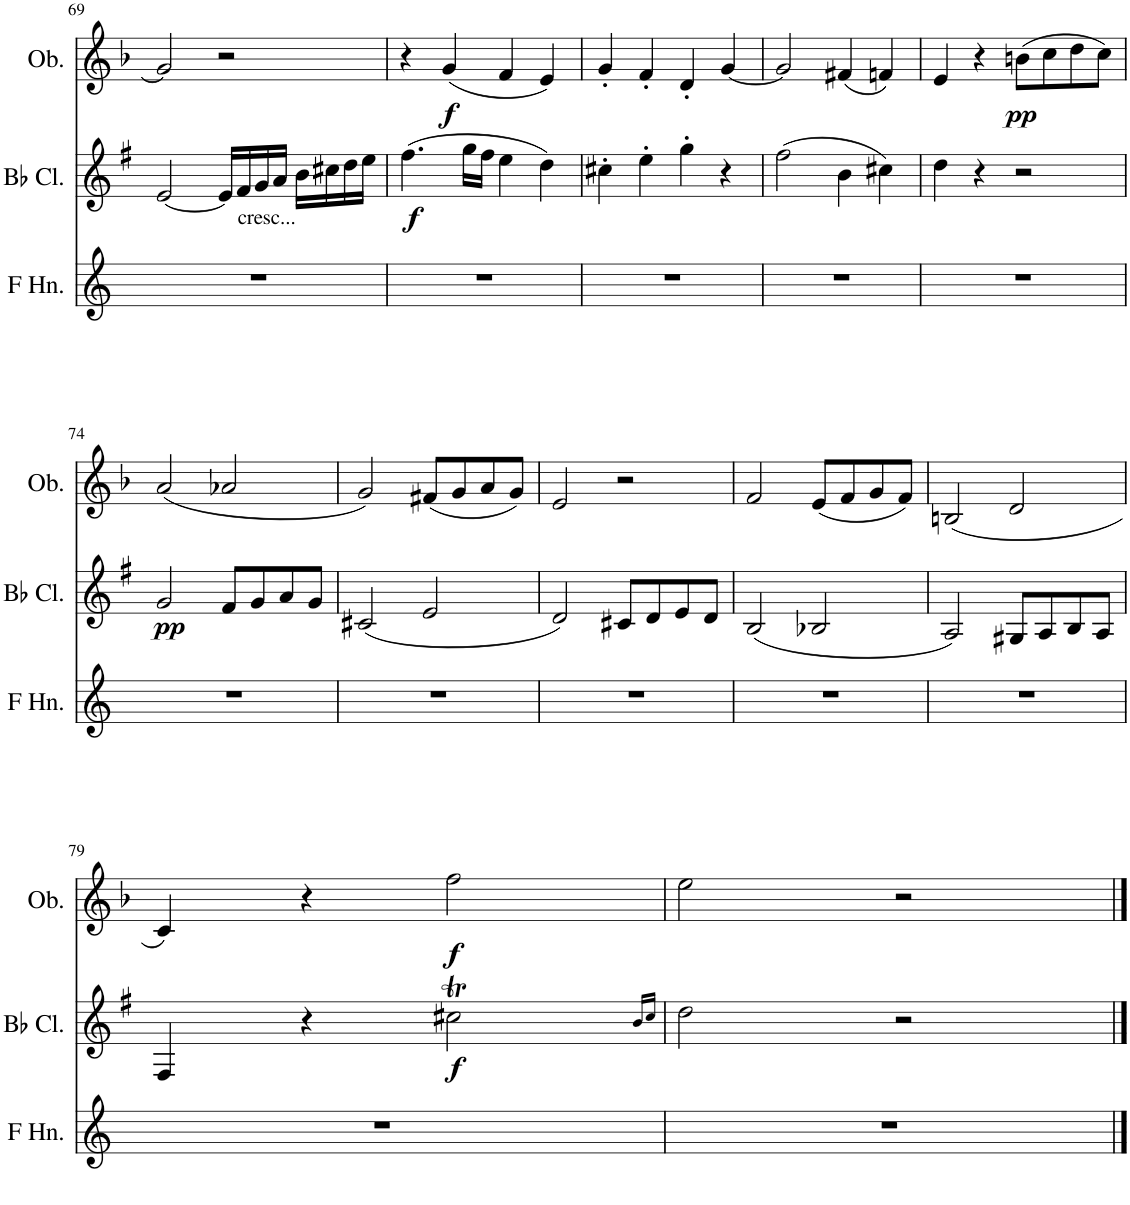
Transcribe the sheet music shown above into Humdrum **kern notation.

**kern	**kern	**dynam	**kern	**dynam
*part3	*part2	*part2	*part1	*part1
*staff3	*staff2	*staff2	*staff1	*staff1
*I"Horn in F	*I"Bb Clarinet	*	*I"Oboe	*
*	*I'Bb Cl.	*	*I'Ob.	*
!!LO:PB:g=z
*clefG2	*clefG2	*	*clefG2	*
*Trd4c7	*Trd1c2	*	*	*
*k[]	*k[f#]	*	*k[b-]	*
*M4/4	*M4/4	*	*M4/4	*
=69	=69	=69	=69	=69
1r	[2e/	.	2g/]	.
.	16e/LL]	.	2r	.
!	!LO:TX:b:t=cresc...	!	!	!
.	16f#/	.	.	.
.	16g/	.	.	.
.	16a/JJ	.	.	.
.	16b\LL	.	.	.
.	16cc#X\	.	.	.
.	16dd\	.	.	.
.	16ee\JJ	.	.	.
=70	=70	=70	=70	=70
!	!	!LO:DY:b	!	!
1r	(4.ff#\	f	4r	.
!	!	!	!	!LO:DY:b
.	.	.	(4g/	f
.	16gg\LL	.	.	.
.	16ff#\JJ	.	.	.
.	4ee\	.	4f/	.
.	4dd\)	.	4e/)	.
=71	=71	=71	=71	=71
1r	4cc#X'\	.	4g'/	.
.	4ee'\	.	4f'/	.
.	4gg'\	.	4d'/	.
.	4r	.	[4g/	.
=72	=72	=72	=72	=72
1r	(2ff#\	.	2g/]	.
.	4b\	.	(4f#X/	.
.	4cc#X\)	.	4fn/)	.
=73	=73	=73	=73	=73
1r	4dd\	.	4e/	.
.	4r	.	4r	.
!	!	!	!	!LO:DY:b
.	2r	.	(8bn\L	pp
.	.	.	8cc\	.
.	.	.	8dd\	.
.	.	.	8cc\J)	.
!!LO:LB:g=z
=74	=74	=74	=74	=74
!	!	!LO:DY:b	!	!
1r	2g/	pp	(2a/	.
.	8f#/L	.	2a-X/	.
.	8g/	.	.	.
.	8a/	.	.	.
.	8g/J	.	.	.
=75	=75	=75	=75	=75
1r	(2c#X/	.	2g/)	.
.	2e/	.	(8f#X/L	.
.	.	.	8g/	.
.	.	.	8a/	.
.	.	.	8g/J)	.
=76	=76	=76	=76	=76
1r	2d/)	.	2e/	.
.	8c#X/L	.	2r	.
.	8d/	.	.	.
.	8e/	.	.	.
.	8d/J	.	.	.
=77	=77	=77	=77	=77
1r	(2B/	.	2f/	.
.	2B-X/	.	(8e/L	.
.	.	.	8f/	.
.	.	.	8g/	.
.	.	.	8f/J)	.
=78	=78	=78	=78	=78
1r	2A/)	.	(2Bn/	.
.	8G#X/L	.	2d/	.
.	8A/	.	.	.
.	8B/	.	.	.
.	8A/J	.	.	.
!!LO:LB:g=z
=79	=79	=79	=79	=79
1r	4F#/	.	4c/)	.
.	4r	.	4r	.
!	!	!LO:DY:b	!	!LO:DY:b
.	2cc#Xt\	f	2ff\	f
.	16qb/LL	.	.	.
.	16qcc#/JJ	.	.	.
=80	=80	=80	=80	=80
1r	2dd\	.	2ee\	.
.	2r	.	2r	.
==	==	==	==	==
*-	*-	*-	*-	*-
